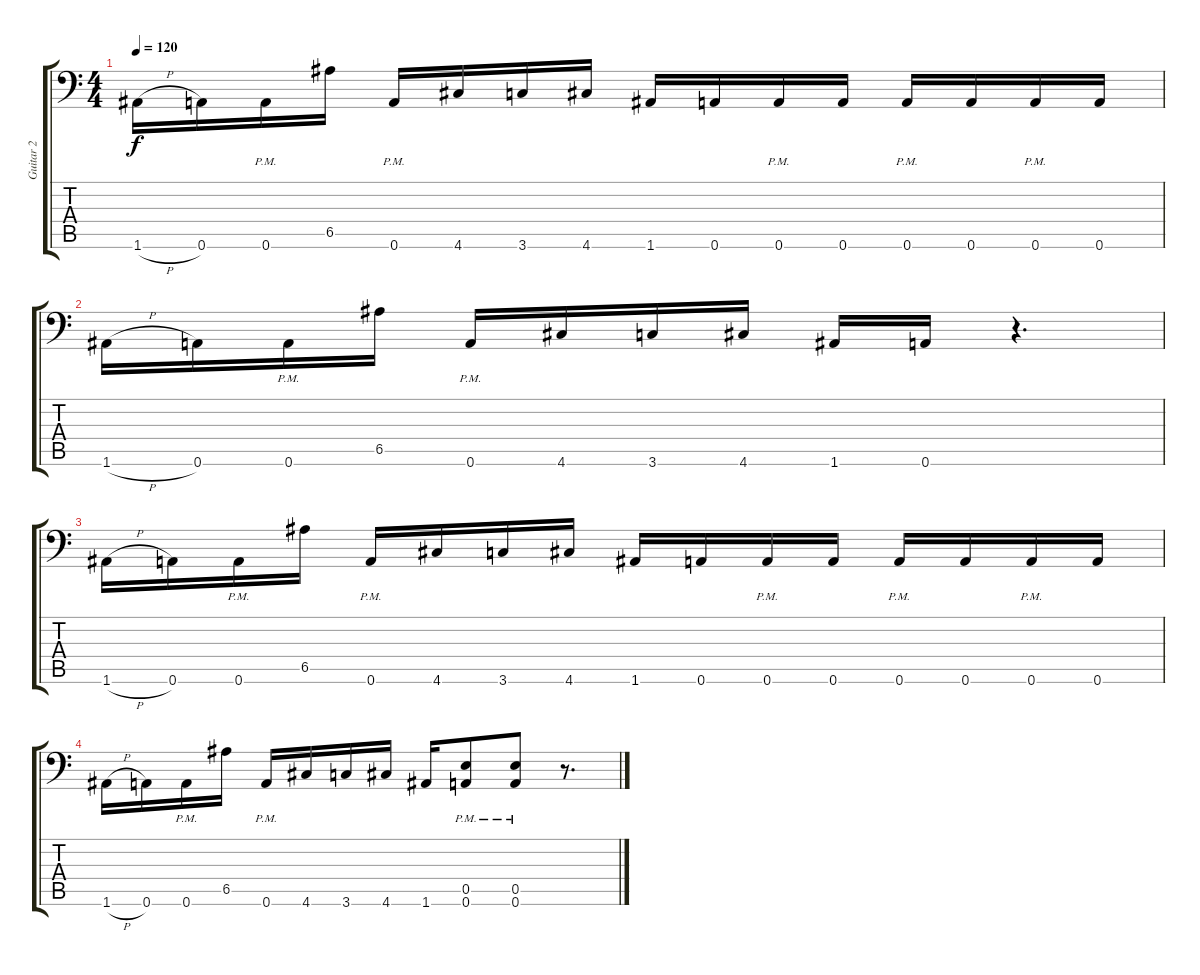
\track ("Guitar 2" "Guitar 2") {instrument distortionguitar}
\staff {score tabs}
\tuning (B3 Gb3 D3 A2 E2 A1) {hide}
\ts (4 4)
\tempo 120
\clef f4
\ks c
1.6{h}.16{dy f} 0.6.16 0.6{pm}.16 6.5.16 0.6{pm}.16 4.6.16 3.6.16 4.6.16 1.6.16 0.6.16 0.6{pm}.16 0.6.16 0.6{pm}.16 0.6.16 0.6{pm}.16 0.6.16 |
1.6{h}.16 0.6.16 0.6{pm}.16 6.5.16 0.6{pm}.16 4.6.16 3.6.16 4.6.16 1.6.16 0.6.16 r.4{d} |
1.6{h}.16 0.6.16 0.6{pm}.16 6.5.16 0.6{pm}.16 4.6.16 3.6.16 4.6.16 1.6.16 0.6.16 0.6{pm}.16 0.6.16 0.6{pm}.16 0.6.16 0.6{pm}.16 0.6.16 |
1.6{h}.16 0.6.16 0.6{pm}.16 6.5.16 0.6{pm}.16 4.6.16 3.6.16 4.6.16 1.6.16 (0.5{pm} 0.6{pm}).8 (0.5{pm} 0.6{pm}).8 r.8{d}
